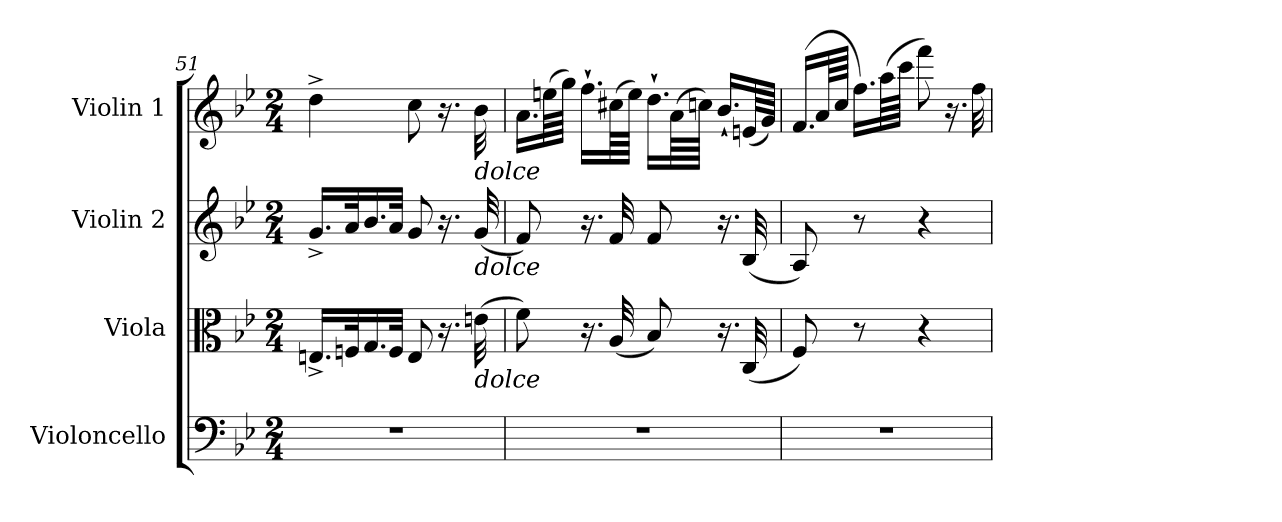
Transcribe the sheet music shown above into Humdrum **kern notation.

**kern	**kern	**kern	**kern
*part4	*part3	*part2	*part1
*staff4	*staff3	*staff2	*staff1
*I"Violoncello	*I"Viola	*I"Violin 2	*I"Violin 1
*I'Vc	*I'Vla	*I'Vln	*I'Vln
*clefF4	*clefC3	*clefG2	*clefG2
*k[b-e-]	*k[b-e-]	*k[b-e-]	*k[b-e-]
*M2/4	*M2/4	*M2/4	*M2/4
=51	=51	=51	=51
2r	16.En^/LL	16.g^/LL	4dd^\
.	32Fn/K	32a/K	.
.	16.G/	16.b-/	.
.	32F/JJk	32a/JJk	.
.	8E/	8g/	8cc\
.	16.r	16.r	16.r
!	!	!	!LO:TX:b:i:t=dolce
!	!	!LO:TX:b:i:t=dolce	!
!	!LO:TX:b:i:t=dolce	!	!
.	(32en\	(32g/	32b-\
!!LO:LB:g=z
=52	=52	=52	=52
2r	8f\)	8f/)	16.a\LL
.	.	.	(64een\LL
.	.	.	64gg\JJJJ)
.	16.r	16.r	16.ff`\LL
.	(32A/	32f/	(64cc#X\LL
.	.	.	64ee\JJJJ)
.	8B-/)	8f/	16.dd`\LL
.	.	.	(64a\LL
.	.	.	64ccn\JJJJ)
.	16.r	16.r	16.b-`/LL
.	(32C/	(32B-/	(64en/LL
.	.	.	64g/JJJJ)
=53	=53	=53	=53
2r	8F/)	8A/)	(16.f/LL
.	.	.	64a/LL
.	.	.	64cc/JJJJ
.	8r	8r	16.ff\LL)
.	.	.	(64aa\LL
.	.	.	64ccc\JJJJ
.	4r	4r	8fff\)
.	.	.	16.r
.	.	.	32ff\
=	=	=	=
*-	*-	*-	*-
